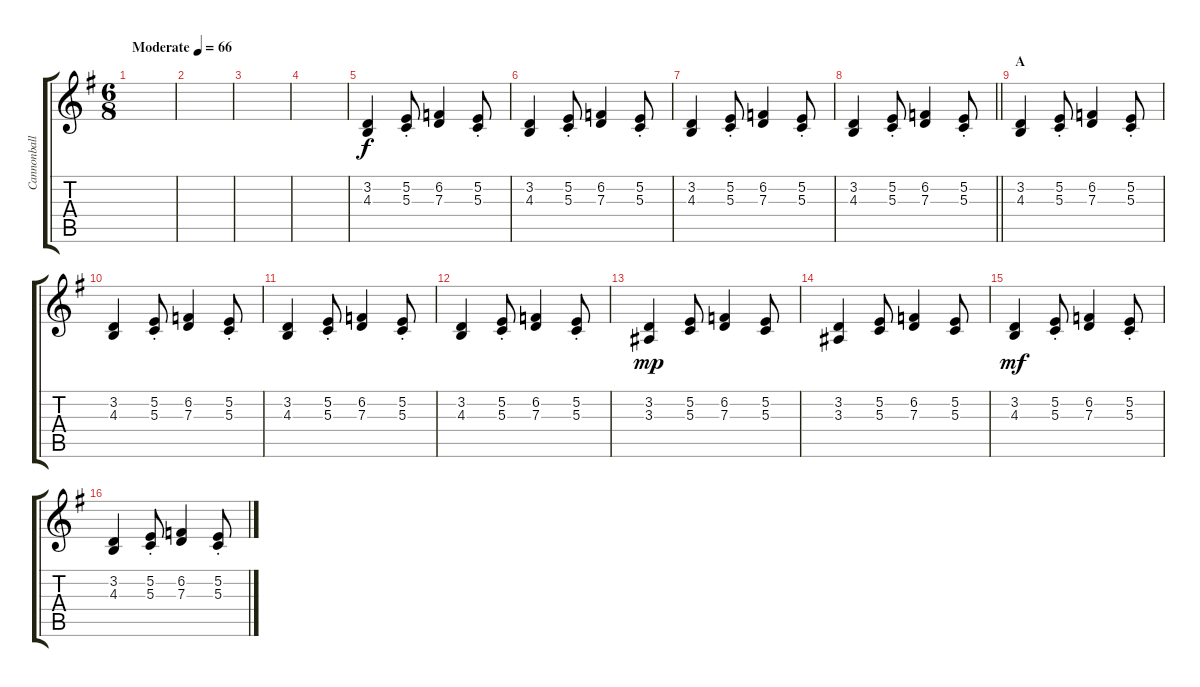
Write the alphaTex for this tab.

\track ("Cannonball Adderley & John Coltrane" "Cannonball") {instrument altosax bank 255}
\staff {score tabs}
\tuning (E4 B3 G3 D3 A2 E2) {hide}
\ts (6 8)
\tempo (66 "Moderate")
\clef g2
\ks g
|
|
|
|
(3.2 4.3).4 (5.2{st} 5.3{st}).8 (6.2 7.3).4 (5.2{st} 5.3{st}).8 |
(3.2 4.3).4 (5.2{st} 5.3{st}).8 (6.2 7.3).4 (5.2{st} 5.3{st}).8 |
(3.2 4.3).4 (5.2{st} 5.3{st}).8 (6.2 7.3).4 (5.2{st} 5.3{st}).8 |
\barLineRight lightlight
(3.2 4.3).4 (5.2{st} 5.3{st}).8 (6.2 7.3).4 (5.2{st} 5.3{st}).8 |
\section ("" "A")
(3.2 4.3).4 (5.2{st} 5.3{st}).8 (6.2 7.3).4 (5.2{st} 5.3{st}).8 |
(3.2 4.3).4 (5.2{st} 5.3{st}).8 (6.2 7.3).4 (5.2{st} 5.3{st}).8 |
(3.2 4.3).4 (5.2{st} 5.3{st}).8 (6.2 7.3).4 (5.2{st} 5.3{st}).8 |
(3.2 4.3).4 (5.2{st} 5.3{st}).8 (6.2 7.3).4 (5.2{st} 5.3{st}).8 |
(3.2 3.3).4{dy mp} (5.2 5.3).8 (6.2 7.3).4 (5.2 5.3).8 |
(3.2 3.3).4 (5.2 5.3).8 (6.2 7.3).4 (5.2 5.3).8 |
(3.2 4.3).4{dy mf} (5.2{st} 5.3{st}).8 (6.2 7.3).4 (5.2{st} 5.3{st}).8 |
(3.2 4.3).4 (5.2{st} 5.3{st}).8 (6.2 7.3).4 (5.2{st} 5.3{st}).8
